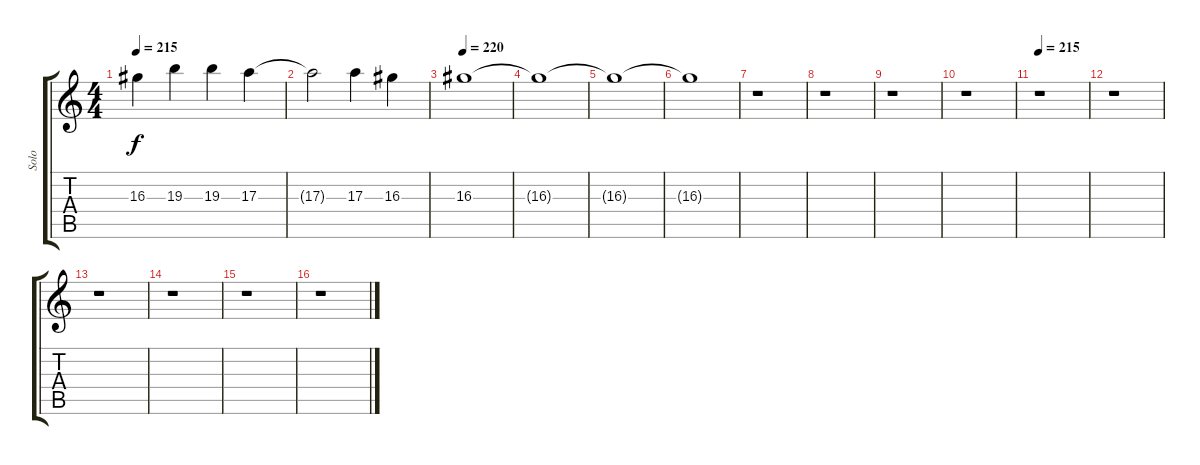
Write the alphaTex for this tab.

\track ("Solo" "Solo") {instrument distortionguitar}
\staff {score tabs}
\tuning (Db4 Ab3 E3 B2 Gb2 Db2) {hide}
\ts (4 4)
\tempo 215
\clef g2
\ks c
16.3.4{dy f} 19.3.4 19.3.4 17.3.4 |
17.3{t}.2 17.3.4 16.3.4 |
\tempo 220
16.3.1{volume 0} |
16.3{t}.1 |
16.3{t}.1 |
16.3{t}.1 |
r.1 |
r.1 |
r.1 |
r.1 |
\tempo 215
r.1 |
r.1 |
r.1 |
r.1 |
r.1 |
r.1
